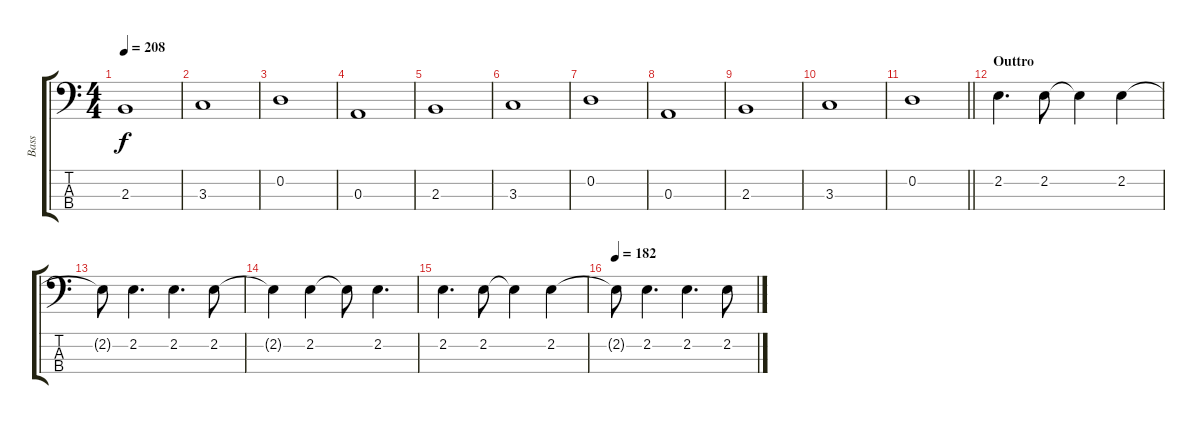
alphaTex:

\track ("Bass" "Bass") {instrument overdrivenguitar}
\staff {score tabs}
\tuning (G2 D2 A1 E1) {hide}
\ts (4 4)
\tempo 208
\clef f4
\ks c
2.3.1{dy f} |
3.3.1 |
0.2.1 |
0.3.1 |
2.3.1 |
3.3.1 |
0.2.1 |
0.3.1 |
2.3.1 |
3.3.1 |
\barLineRight lightlight
0.2.1 |
\section ("" "Outtro")
2.2.4{d} 2.2.8 2.2{t}.4 2.2.4 |
2.2{t}.8 2.2.4{d} 2.2.4{d} 2.2.8 |
2.2{t}.4 2.2.4 2.2{t}.8 2.2.4{d} |
2.2.4{d} 2.2.8 2.2{t}.4 2.2.4 |
\tempo 182
2.2{t}.8 2.2.4{d} 2.2.4{d} 2.2.8
